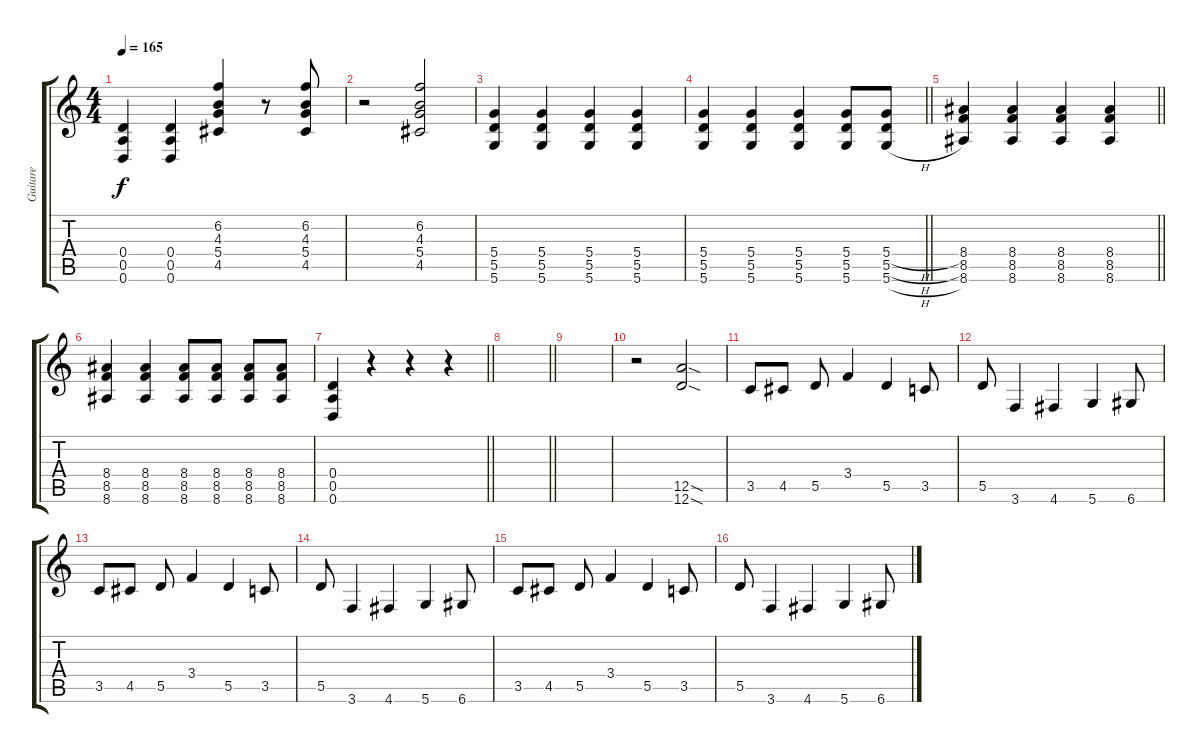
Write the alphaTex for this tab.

\track ("Guitare" "Guitare") {instrument overdrivenguitar}
\staff {score tabs}
\tuning (E4 B3 G3 D3 A2 D2) {hide}
\ts (4 4)
\tempo 165
\clef g2
\ks c
(0.4 0.5 0.6).4{dy f} (0.4 0.5 0.6).4 (6.2 4.3 5.4 4.5).4 r.8 (6.2 4.3 5.4 4.5).8 |
r.2 (6.2 4.3 5.4 4.5).2 |
(5.4 5.5 5.6).4 (5.4 5.5 5.6).4 (5.4 5.5 5.6).4 (5.4 5.5 5.6).4 |
\barLineRight lightlight
(5.4 5.5 5.6).4 (5.4 5.5 5.6).4 (5.4 5.5 5.6).4 (5.4 5.5 5.6).8 (5.4{h} 5.5{h} 5.6{h}).8 |
\barLineRight lightlight
(8.4 8.5 8.6).4 (8.4 8.5 8.6).4 (8.4 8.5 8.6).4 (8.4 8.5 8.6).4 |
(8.4 8.5 8.6).4 (8.4 8.5 8.6).4 (8.4 8.5 8.6).8 (8.4 8.5 8.6).8 (8.4 8.5 8.6).8 (8.4 8.5 8.6).8 |
\barLineRight lightlight
(0.4 0.5 0.6).4 r.4 r.4 r.4 |
\barLineRight lightlight
|
|
r.2 (12.5{sod} 12.6{sod}).2 |
3.5.8 4.5.8 5.5.8 3.4.4 5.5.4 3.5.8 |
5.5.8 3.6.4 4.6.4 5.6.4 6.6.8 |
3.5.8 4.5.8 5.5.8 3.4.4 5.5.4 3.5.8 |
5.5.8 3.6.4 4.6.4 5.6.4 6.6.8 |
3.5.8 4.5.8 5.5.8 3.4.4 5.5.4 3.5.8 |
5.5.8 3.6.4 4.6.4 5.6.4 6.6.8
